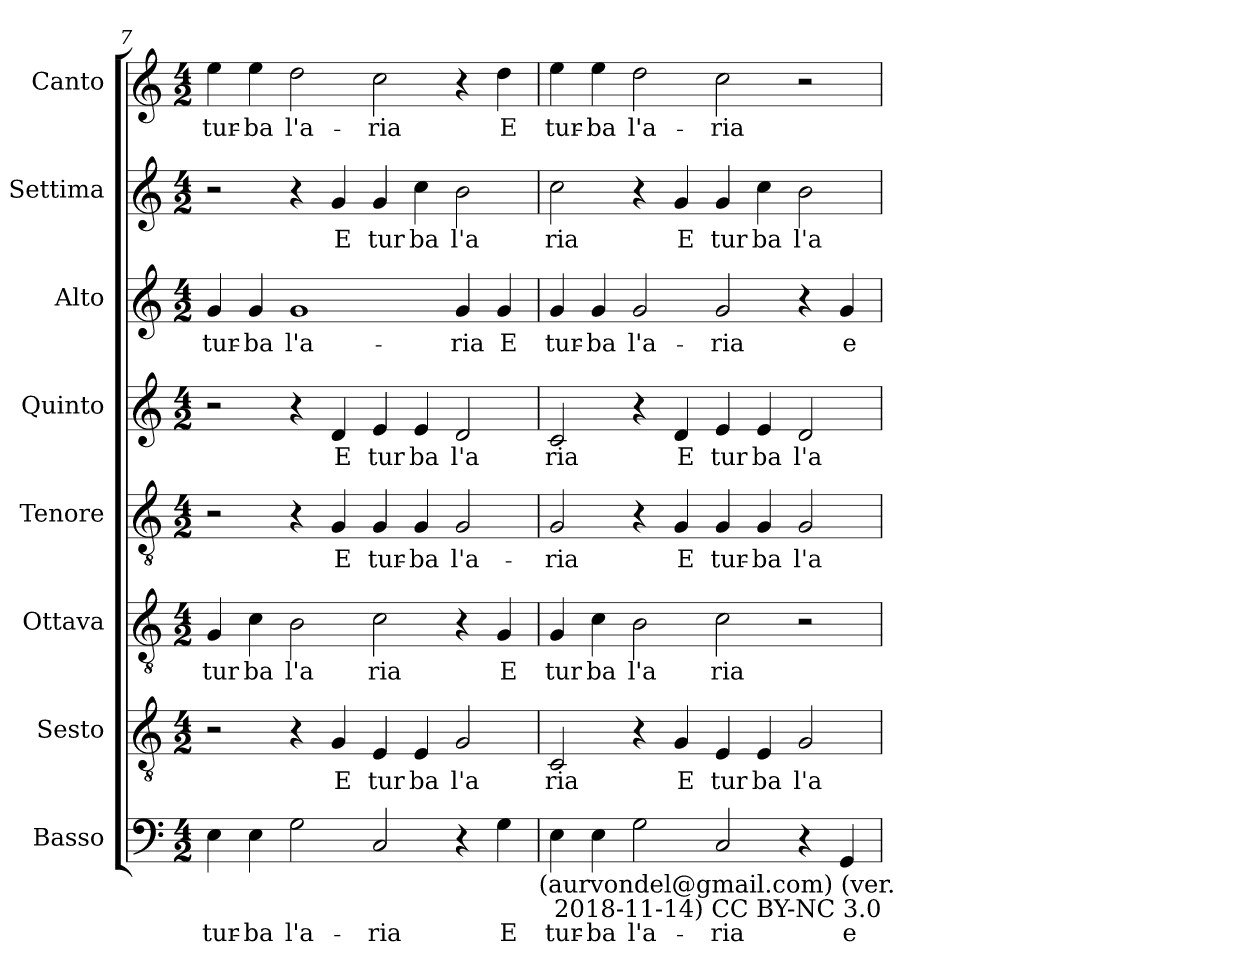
**kern	**text	**kern	**text	**kern	**text	**kern	**text	**kern	**text	**kern	**text	**kern	**text	**kern	**text
*part8	*part8	*part7	*part7	*part6	*part6	*part5	*part5	*part4	*part4	*part3	*part3	*part2	*part2	*part1	*part1
*staff8	*staff8	*staff7	*staff7	*staff6	*staff6	*staff5	*staff5	*staff4	*staff4	*staff3	*staff3	*staff2	*staff2	*staff1	*staff1
*I"Basso	*	*I"Sesto	*	*I"Ottava	*	*I"Tenore	*	*I"Quinto	*	*I"Alto	*	*I"Settima	*	*I"Canto	*
*I'Basso	*	*I'Sesto	*	*I'Ottava	*	*I'Tenore	*	*I'Quinto	*	*I'Alto	*	*I'Settima	*	*I'Canto	*
*clefF4	*	*clefGv2	*	*clefGv2	*	*clefGv2	*	*clefG2	*	*clefG2	*	*clefG2	*	*clefG2	*
*M4/2	*	*M4/2	*	*M4/2	*	*M4/2	*	*M4/2	*	*M4/2	*	*M4/2	*	*M4/2	*
=7	=7	=7	=7	=7	=7	=7	=7	=7	=7	=7	=7	=7	=7	=7	=7
!	!LO:LY:b:cj	!	!	!	!LO:LY:b:cj	!	!	!	!	!	!LO:LY:b:cj	!	!	!	!LO:LY:b:cj
4E\	tur-	2r	.	4G/	tur	2r	.	2r	.	4g/	tur-	2r	.	4ee\	tur-
!	!LO:LY:b:cj	!	!	!	!LO:LY:b:cj	!	!	!	!	!	!LO:LY:b:cj	!	!	!	!LO:LY:b:cj
4E\	-ba	.	.	4c\	ba	.	.	.	.	4g/	-ba	.	.	4ee\	-ba
!	!LO:LY:b:cj	!	!	!	!LO:LY:b:cj	!	!	!	!	!	!LO:LY:b:cj	!	!	!	!LO:LY:b:cj
2G\	l'a-	4r	.	2B\	l'a	4r	.	4r	.	1g	l'a-	4r	.	2dd\	l'a-
!	!	!	!LO:LY:b:cj	!	!	!	!LO:LY:b:cj	!	!LO:LY:b:cj	!	!	!	!LO:LY:b:cj	!	!
.	.	4G/	E	.	.	4G/	E	4d/	E	.	.	4g/	E	.	.
!	!LO:LY:b:cj	!	!LO:LY:b:cj	!	!LO:LY:b:cj	!	!LO:LY:b:cj	!	!LO:LY:b:cj	!	!	!	!LO:LY:b:cj	!	!LO:LY:b:cj
2C/	-ria	4E/	tur	2c\	ria	4G/	tur-	4e/	tur	.	.	4g/	tur	2cc\	-ria
!	!	!	!LO:LY:b:cj	!	!	!	!LO:LY:b:cj	!	!LO:LY:b:cj	!	!	!	!LO:LY:b:cj	!	!
.	.	4E/	ba	.	.	4G/	-ba	4e/	ba	.	.	4cc\	ba	.	.
!	!	!	!LO:LY:b:cj	!	!	!	!LO:LY:b:cj	!	!LO:LY:b:cj	!	!LO:LY:b:cj	!	!LO:LY:b:cj	!	!
4r	.	2G/	l'a	4r	.	2G/	l'a-	2d/	l'a	4g/	-ria	2b\	l'a	4r	.
!	!LO:LY:b:cj	!	!	!	!LO:LY:b:cj	!	!	!	!	!	!LO:LY:b:cj	!	!	!	!LO:LY:b:cj
4G\	E	.	.	4G/	E	.	.	.	.	4g/	E	.	.	4dd\	E
!LO:TX:b:t=(aurvondel@gmail.com) (ver.	!	!	!	!	!	!	!	!	!	!	!	!	!	!	!
=8	=8	=8	=8	=8	=8	=8	=8	=8	=8	=8	=8	=8	=8	=8	=8
!	!LO:LY:b:cj	!	!LO:LY:b:cj	!	!LO:LY:b:cj	!	!LO:LY:b:cj	!	!LO:LY:b:cj	!	!LO:LY:b:cj	!	!LO:LY:b:cj	!	!LO:LY:b:cj
4E\	tur-	2C/	ria	4G/	tur	2G/	-ria	2c/	ria	4g/	tur-	2cc\	ria	4ee\	tur-
!	!LO:LY:b:cj	!	!	!	!LO:LY:b:cj	!	!	!	!	!	!LO:LY:b:cj	!	!	!	!LO:LY:b:cj
4E\	-ba	.	.	4c\	ba	.	.	.	.	4g/	-ba	.	.	4ee\	-ba
!	!LO:LY:b:cj	!	!	!	!LO:LY:b:cj	!	!	!	!	!	!LO:LY:b:cj	!	!	!	!LO:LY:b:cj
2G\	l'a-	4r	.	2B\	l'a	4r	.	4r	.	2g/	l'a-	4r	.	2dd\	l'a-
!	!	!	!LO:LY:b:cj	!	!	!	!LO:LY:b:cj	!	!LO:LY:b:cj	!	!	!	!LO:LY:b:cj	!	!
.	.	4G/	E	.	.	4G/	E	4d/	E	.	.	4g/	E	.	.
!	!LO:LY:b:cj	!	!LO:LY:b:cj	!	!LO:LY:b:cj	!	!LO:LY:b:cj	!	!LO:LY:b:cj	!	!LO:LY:b:cj	!	!LO:LY:b:cj	!	!LO:LY:b:cj
2C/	-ria	4E/	tur	2c\	ria	4G/	tur-	4e/	tur	2g/	-ria	4g/	tur	2cc\	-ria
!	!	!	!LO:LY:b:cj	!	!	!	!LO:LY:b:cj	!	!LO:LY:b:cj	!	!	!	!LO:LY:b:cj	!	!
.	.	4E/	ba	.	.	4G/	-ba	4e/	ba	.	.	4cc\	ba	.	.
!	!	!	!LO:LY:b:cj	!	!	!	!LO:LY:b:cj	!	!LO:LY:b:cj	!	!	!	!LO:LY:b:cj	!	!
4r	.	2G/	l'a	2r	.	2G/	l'a-	2d/	l'a	4r	.	2b\	l'a	2r	.
!	!LO:LY:b:cj	!	!	!	!	!	!	!	!	!	!LO:LY:b:cj	!	!	!	!
4GG/	e	.	.	.	.	.	.	.	.	4g/	e	.	.	.	.
!LO:TX:b:t=2018-11-14) CC BY-NC 3.0	!	!	!	!	!	!	!	!	!	!	!	!	!	!	!
=	=	=	=	=	=	=	=	=	=	=	=	=	=	=	=
*-	*-	*-	*-	*-	*-	*-	*-	*-	*-	*-	*-	*-	*-	*-	*-
